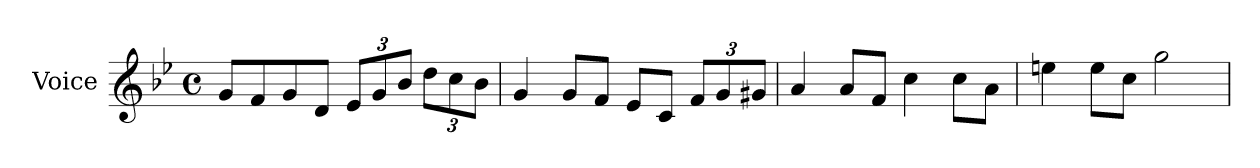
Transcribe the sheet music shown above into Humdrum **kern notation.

**kern
*part1
*staff1
*I"Voice
*I'Voice
*clefG2
*k[b-e-]
*M4/4
*met(c)
=1
8g/L
8f/
8g/
8d/J
12e-/L
12g/
12b-/J
12dd\L
12cc\
12b-\J
=2
4g/
8g/L
8f/J
8e-/L
8c/J
12f/L
12g/
12g#X/J
=3
4a/
8a/L
8f/J
4cc\
8cc\L
8a\J
=4
4een\
8ee\L
8cc\J
2gg\
=
*-
